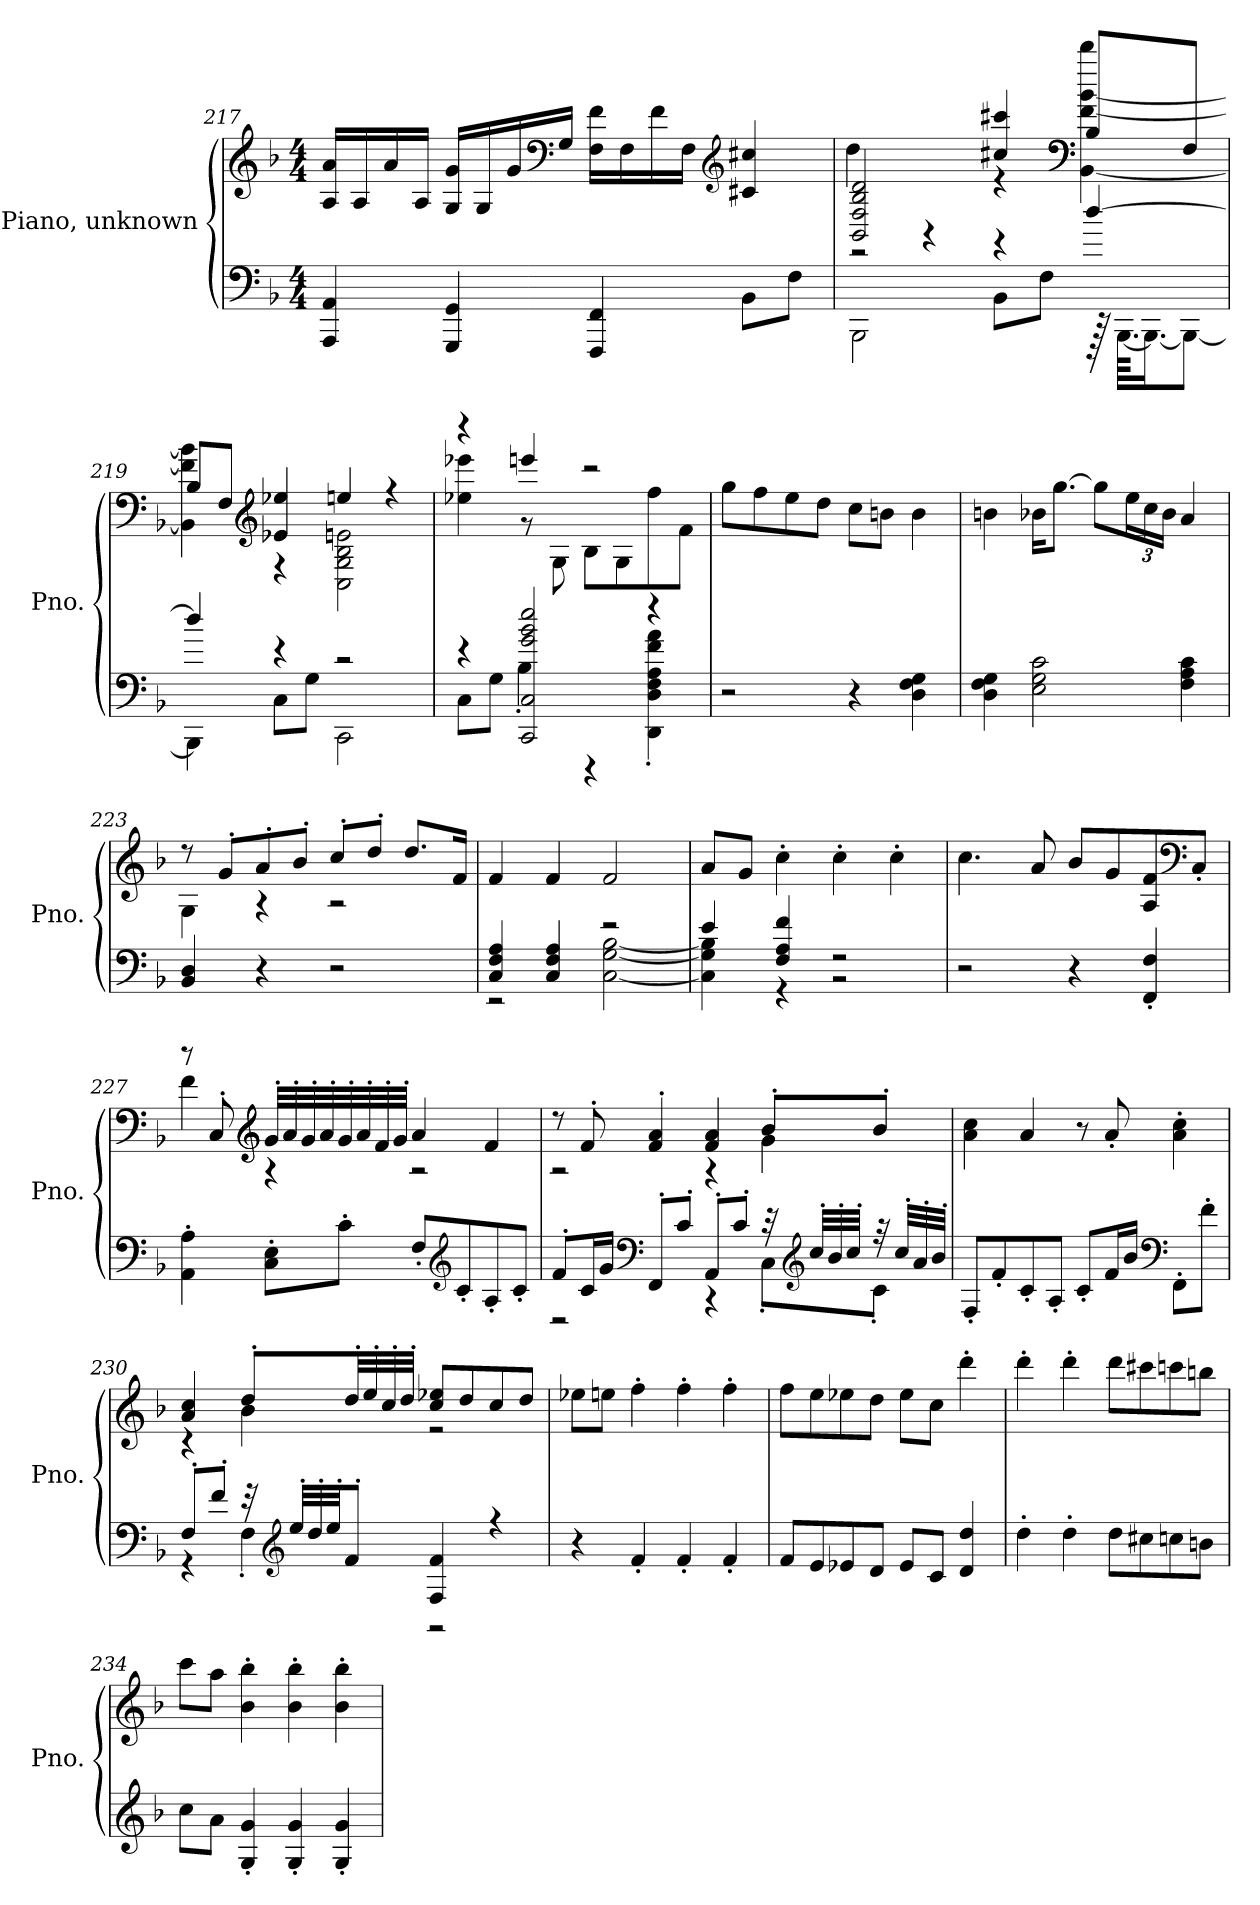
**kern	**kern
*part1	*part1
*staff2	*staff1
*I"Piano, unknown	*
*I'Pno.	*
*clefF4	*clefG2
*k[b-]	*k[b-]
*M4/4	*M4/4
=217	=217
4AAA/ 4AA/	16A/ 16a/LL
.	16A/
.	16a/
.	16A/JJ
4GGG/ 4GG/	16G/ 16g/LL
.	16G/
.	16g/
*	*clefF4
.	16G/JJ
4FFF/ 4FF/	16F\ 16f\LL
.	16F\
.	16f\
.	16F\JJ
*	*clefG2
8BB-\L	4c#X/ 4cc#X/
8F\J	.
!!LO:LB:g=z
=218	=218
*^	*^
2r	2BBB-\	2BB-/ 2F/ 2B-/ 2d/	4dd\
.	.	.	4r
4r	8BB-\L	4cc#X/ 4ccc#X/	4r
.	8F\J	.	.
*	*	*clefF4	*
[4dd/	128r	8B-/L	[4BB-\ [4f\ [4b-\ 4ddd\
.	[64.BBB-\KKLL	.	.
.	16.BBB-\J_	.	.
.	8BBB-\J_	8F/J	.
=219	=219	=219	=219
4dd/]	4BBB-\]	8B-/L	4BB-\] 4f\] 4b-\]
.	.	8F/J	.
*	*	*clefG2	*
4r	8C\L	4e-X/ 4ee-X/	4r
.	8G\J	.	.
2r	2CC\	4een/	2C\ 2G\ 2B-\ 2en\
.	.	4r	.
=220	=220	=220	=220
4r	8C\L	4r	4ee-X\ 4eee-X\
.	8G\J	.	.
2CC/ 2C/ 2g/ 2b-/ 2ee/	4B-'\	4eeen/	8r
.	.	.	8G\
.	4r	2r	8B-\L
.	.	.	8G\
4r	4DD\' 4D\' 4F\' 4A\' 4f\' 4a\'	.	8ff\
.	.	.	8f\J
*v	*v	*	*
*	*v	*v
=221	=221
2r	8gg\L
.	8ff\
.	8ee\
.	8dd\J
4r	8cc\L
.	8bn\J
4D\ 4F\ 4G\	4b\
!!LO:LB:g=z
=222	=222
4D\ 4F\ 4G\	4bn\
2E\ 2G\ 2c\	16b-X\KL
.	[8.gg\J
.	8gg\L]
*	*Xbrackettup
.	24ee\L
.	24cc\
.	24b-\JJ
4F\ 4A\ 4c\	4a/
=223	=223
*	*^
4BB-/ 4D/	8r	4G\
.	8g'/L	.
4r	8a'/	4r
.	8b-'/J	.
2r	8cc'/L	2r
.	8dd'/J	.
.	8.dd/L	.
.	16f/Jk	.
*	*v	*v
=224	=224
*^	*
4C/ 4F/ 4A/	2r	4f/
4C/ 4F/ 4A/	.	4f/
2r	[2C\ [2G\ [2B-\	2f/
=225	=225	=225
4e/	4C\] 4G\] 4B-\]	8a/L
.	.	8g/J
4F/ 4A/ 4f/	4r	4cc'\
2r	2r	4cc'\
.	.	4cc'\
*v	*v	*
=226	=226
2r	4.cc\
.	8a/
4r	8b-/L
.	8g/
4FF/' 4F/'	8A/ 8f/
*	*clefF4
.	8C'/J
!!LO:LB:g=z
=227	=227
*	*^
4AA\' 4A\'	8r	4f\
.	8C'/	.
*	*clefG2	*
8C\' 8E\'L	32g'/LLL	4r
.	32a'/	.
.	32g'/	.
.	32a'/	.
8c'\J	32g'/	.
.	32a'/	.
.	32f'/	.
.	32g'/JJJ	.
8F'/L	4a/	2r
*clefG2	*	*
8c'/	.	.
8A'/	4f/	.
8c'/J	.	.
=228	=228	=228
*^	*	*
8f'/L	2r	8r	2r
16c/L	.	8f'/	.
16g/JJ	.	.	.
*clefF4	*	*	*
8FF'/L	.	4f/' 4a/'	.
8c'/J	.	.	.
8AA'/L	4r	4f/ 4a/	4r
8c'/J	.	.	.
32r	8C'\L	8b-'/L	4g\
*clefG2	*	*	*
32cc'/LLL	.	.	.
32b-'/	.	.	.
32cc'/JJJ	.	.	.
32r	8c'\J	8b-'/J	.
32cc'/LLL	.	.	.
32a'/	.	.	.
32b-'/JJJ	.	.	.
*v	*v	*	*
*	*v	*v
!!LO:PB:g=z
=229	=229
8F'/L	4a\ 4cc\
8f'/	.
8c'/	4a/
8A'/J	.
8c'/L	8r
16f/L	8a'/
16b-/JJ	.
*clefF4	*
8FF'\L	4a\' 4cc\'
8f'\J	.
=230	=230
*^	*^
8F'/L	4r	4a/ 4cc/	4r
8f'/J	.	.	.
32r	4F'\	8dd'/L	4b-\
*clefG2	*	*	*
32ee'/LLL	.	.	.
32dd'/	.	.	.
32ee'/JJ	.	.	.
8f'/J	.	32dd'/LL	.
.	.	32ee'/	.
.	.	32cc'/	.
.	.	32dd'/JJJ	.
4F/ 4f/	2r	8cc/ 8ee-X/L	2r
.	.	8dd/	.
4r	.	8cc/	.
.	.	8dd/J	.
*v	*v	*	*
*	*v	*v
=231	=231
4r	8ee-X\L
.	8een\J
4f'/	4ff'\
4f'/	4ff'\
4f'/	4ff'\
=232	=232
8f/L	8ff\L
8e/	8ee\
8e-X/	8ee-X\
8d/J	8dd\J
8e-/L	8ee-\L
8c/J	8cc\J
4d/ 4dd/	4ddd'\
!!LO:LB:g=z
=233	=233
4dd'\	4ddd'\
4dd'\	4ddd'\
8dd\L	8ddd\L
8cc#X\	8ccc#X\
8ccn\	8cccn\
8bn\J	8bbn\J
=234	=234
8cc\L	8ccc\L
8a\J	8aa\J
4G/' 4g/'	4b-\' 4bb-\'
4G/' 4g/'	4b-\' 4bb-\'
4G/' 4g/'	4b-\' 4bb-\'
=	=
*-	*-
